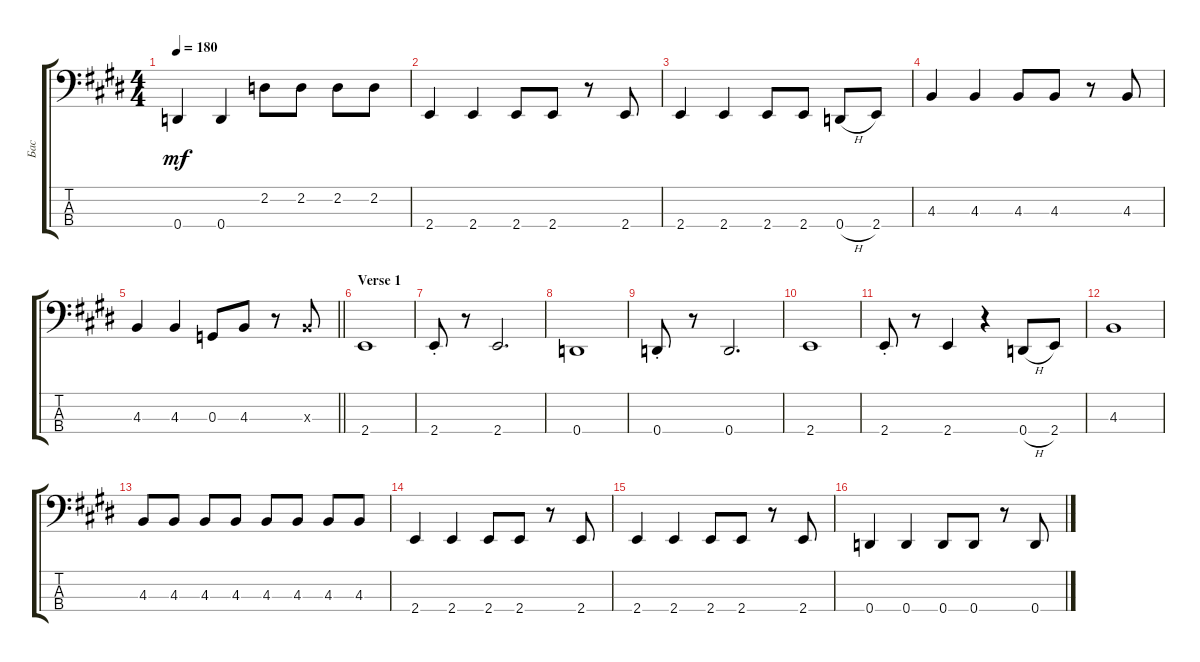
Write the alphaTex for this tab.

\track ("Бас" "Бас") {instrument electricbassfinger}
\staff {score tabs}
\tuning (F2 C2 G1 D1) {hide}
\ts (4 4)
\tempo 180
\clef f4
\ks c#minor
0.4.4{dy mf} 0.4.4 2.2.8 2.2.8 2.2.8 2.2.8 |
2.4.4 2.4.4 2.4.8 2.4.8 r.8 2.4.8 |
2.4.4 2.4.4 2.4.8 2.4.8 0.4{h}.8 2.4.8 |
4.3.4 4.3.4 4.3.8 4.3.8 r.8 4.3.8 |
\barLineRight lightlight
4.3.4 4.3.4 0.3.8 4.3.8 r.8 4.3{x}.8 |
\section ("" "Verse 1")
2.4.1 |
2.4{st}.8 r.8 2.4.2{d} |
0.4.1 |
0.4{st}.8 r.8 0.4.2{d} |
2.4.1 |
2.4{st}.8 r.8 2.4.4 r.4 0.4{h}.8 2.4.8 |
4.3.1 |
4.3.8 4.3.8 4.3.8 4.3.8 4.3.8 4.3.8 4.3.8 4.3.8 |
2.4.4 2.4.4 2.4.8 2.4.8 r.8 2.4.8 |
2.4.4 2.4.4 2.4.8 2.4.8 r.8 2.4.8 |
0.4.4 0.4.4 0.4.8 0.4.8 r.8 0.4.8
